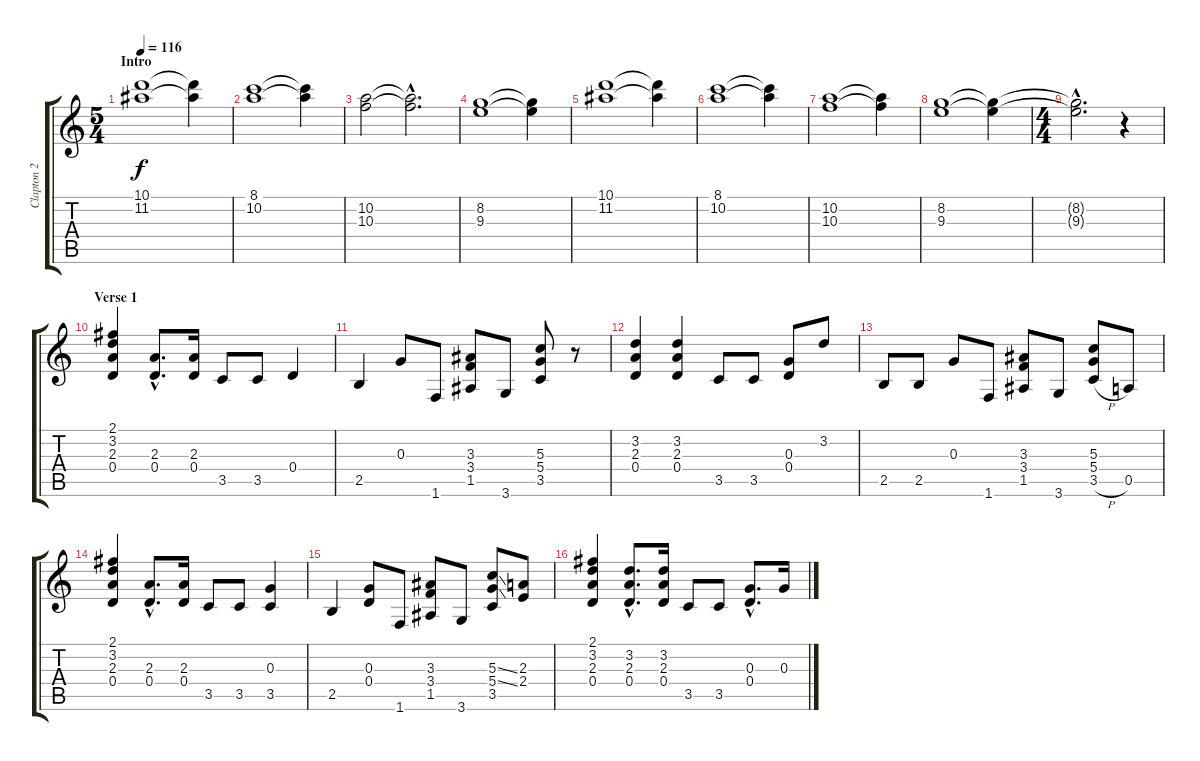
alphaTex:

\track ("Clapton 2" "Clapton 2") {instrument overdrivenguitar}
\staff {score tabs}
\tuning (E4 B3 G3 D3 A2 E2) {hide}
\ts (5 4)
\section ("" "Intro")
\tempo 116
\clef g2
\ks c
(10.1 11.2).1{dy f instrument overdrivenguitar} (10.1{t} 11.2{t}).4 |
(8.1 10.2).1 (8.1{t} 10.2{t}).4 |
(10.2 10.3).2 (10.2{hac t} 10.3{hac t}).2{d} |
(8.2 9.3).1 (8.2{t} 9.3{t}).4 |
(10.1 11.2).1 (10.1{t} 11.2{t}).4 |
(8.1 10.2).1 (8.1{t} 10.2{t}).4 |
(10.2 10.3).1 (10.2{t} 10.3{t}).4 |
(8.2 9.3).1 (8.2{t} 9.3{t}).4 |
\ts (4 4)
(8.2{hac t} 9.3{hac t}).2{d} r.4 |
\section ("" "Verse 1")
(2.1 3.2 2.3 0.4).4 (2.3{hac} 0.4{hac}).8{d} (2.3 0.4).16 3.5.8 3.5.8 0.4.4 |
2.5.4 0.3.8 1.6.8 (3.3 3.4 1.5).8 3.6.8 (5.3 5.4 3.5).8 r.8 |
(3.2 2.3 0.4).4 (3.2 2.3 0.4).4 3.5.8 3.5.8 (0.3 0.4).8 3.2.8 |
2.5.8 2.5.8 0.3.8 1.6.8 (3.3 3.4 1.5).8 3.6.8 (5.3 5.4 3.5{h}).8 0.5.8 |
(2.1 3.2 2.3 0.4).4 (2.3{hac} 0.4{hac}).8{d} (2.3 0.4).16 3.5.8 3.5.8 (0.3 3.5).4 |
2.5.4 (0.3 0.4).8 1.6.8 (3.3 3.4 1.5).8 3.6.8 (5.3{ss} 5.4{ss} 3.5).8 (2.3 2.4).8 |
(2.1 3.2 2.3 0.4).4 (3.2{hac} 2.3{hac} 0.4{hac}).8{d} (3.2 2.3 0.4).16 3.5.8 3.5.8 (0.3{hac} 0.4{hac}).8{d} 0.3.16
